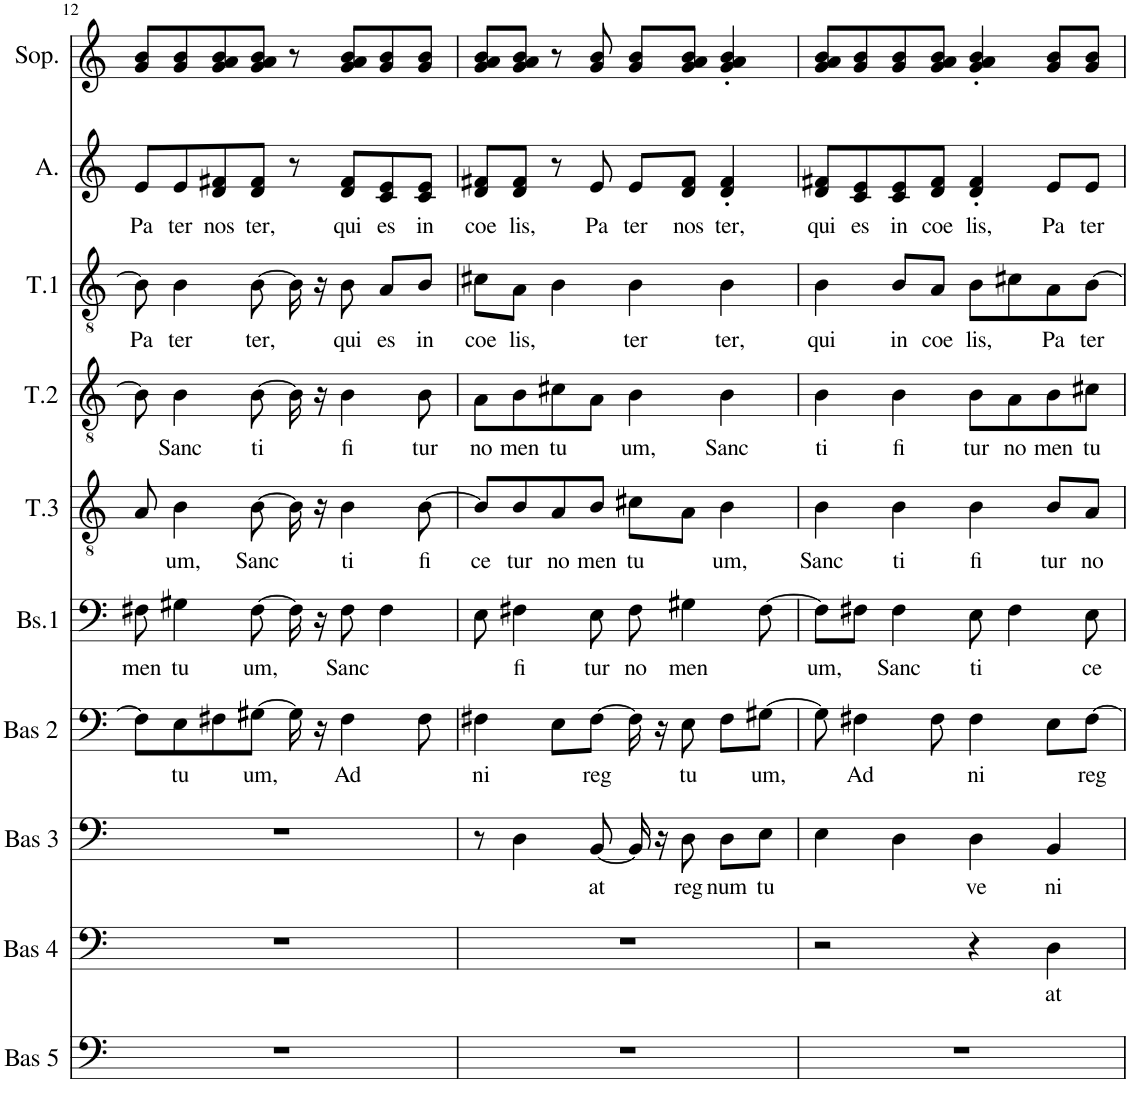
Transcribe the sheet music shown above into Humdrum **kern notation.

**kern	**kern	**text	**kern	**text	**kern	**text	**kern	**text	**kern	**text	**kern	**text	**kern	**text	**kern	**text	**kern
*part10	*part9	*part9	*part8	*part8	*part7	*part7	*part6	*part6	*part5	*part5	*part4	*part4	*part3	*part3	*part2	*part2	*part1
*staff10	*staff9	*staff9	*staff8	*staff8	*staff7	*staff7	*staff6	*staff6	*staff5	*staff5	*staff4	*staff4	*staff3	*staff3	*staff2	*staff2	*staff1
*I"Bas 5	*I"Bas 4	*	*I"Bas 3	*	*I"Bas 2	*	*I"Bas 1	*	*I"Tenor 3	*	*I"Tenor 2	*	*I"Tenor 1	*	*I"Alt	*	*I"Sopraan
*I'Bas 5	*I'Bas 4	*	*I'Bas 3	*	*I'Bas 2	*	*I'Bs.1	*	*I'T.3	*	*I'T.2	*	*I'T.1	*	*I'A.	*	*I'Sop.
!!LO:PB:g=z
*clefF4	*clefF4	*	*clefF4	*	*clefF4	*	*clefF4	*	*clefGv2	*	*clefGv2	*	*clefGv2	*	*clefG2	*	*clefG2
*k[]	*k[]	*	*k[]	*	*k[]	*	*k[]	*	*k[]	*	*k[]	*	*k[]	*	*k[]	*	*k[]
*M4/4	*M4/4	*	*M4/4	*	*M4/4	*	*M4/4	*	*M4/4	*	*M4/4	*	*M4/4	*	*M4/4	*	*M4/4
=12	=12	=12	=12	=12	=12	=12	=12	=12	=12	=12	=12	=12	=12	=12	=12	=12	=12
!	!	!	!	!	!	!	!	!LO:LY:b	!	!	!	!	!	!LO:LY:b	!	!LO:LY:b	!
1r	1r	.	1r	.	8F#\L]	.	8F#X\	men	8A/	.	8B\]	.	8B\]	Pa	8e/L	Pa	8g/ 8b/L
!	!	!	!	!	!	!LO:LY:b	!	!LO:LY:b	!	!LO:LY:b	!	!LO:LY:b	!	!LO:LY:b	!	!LO:LY:b	!
.	.	.	.	.	8E\	tu	4G#X\	tu	4B\	um,	4B\	Sanc	4B\	ter	8e/	ter	8g/ 8b/
!	!	!	!	!	!	!	!	!	!	!	!	!	!	!	!	!LO:LY:b	!
.	.	.	.	.	8F#X\	.	.	.	.	.	.	.	.	.	8d/ 8f#X/	nos	8g/ 8a/ 8b/
!	!	!	!	!	!	!LO:LY:b	!	!LO:LY:b	!	!LO:LY:b	!	!LO:LY:b	!	!LO:LY:b	!	!LO:LY:b	!
.	.	.	.	.	[8G#X\J	um,	[8F#\	um,	[8B\	Sanc	[8B\	ti	[8B\	ter,	8d/ 8f#/J	ter,	8g/ 8a/ 8b/J
.	.	.	.	.	16G#\]	.	16F#\]	.	16B\]	.	16B\]	.	16B\]	.	8r	.	8r
.	.	.	.	.	16r	.	16r	.	16r	.	16r	.	16r	.	.	.	.
!	!	!	!	!	!	!LO:LY:b	!	!LO:LY:b	!	!LO:LY:b	!	!LO:LY:b	!	!LO:LY:b	!	!LO:LY:b	!
.	.	.	.	.	4F#\	Ad	8F#\	Sanc	4B\	ti	4B\	fi	8B\	qui	8d/ 8f#/L	qui	8g/ 8a/ 8b/L
!	!	!	!	!	!	!	!	!	!	!	!	!	!	!LO:LY:b	!	!LO:LY:b	!
.	.	.	.	.	.	.	4F#\	.	.	.	.	.	8A/L	es	8c/ 8e/	es	8g/ 8b/
!	!	!	!	!	!	!	!	!	!	!LO:LY:b	!	!LO:LY:b	!	!LO:LY:b	!	!LO:LY:b	!
.	.	.	.	.	8F#\	.	.	.	[8B\	fi	8B\	tur	8B/J	in	8c/ 8e/J	in	8g/ 8b/J
=13	=13	=13	=13	=13	=13	=13	=13	=13	=13	=13	=13	=13	=13	=13	=13	=13	=13
!	!	!	!	!	!	!LO:LY:b	!	!	!	!LO:LY:b	!	!LO:LY:b	!	!LO:LY:b	!	!LO:LY:b	!
1r	1r	.	8r	.	4F#X\	ni	8E\	.	8B/L]	ce	8A\L	no	8c#X\L	coe	8d/ 8f#X/L	coe	8g/ 8a/ 8b/L
!	!	!	!	!	!	!	!	!LO:LY:b	!	!LO:LY:b	!	!LO:LY:b	!	!LO:LY:b	!	!LO:LY:b	!
.	.	.	4D\	.	.	.	4F#X\	fi	8B/	tur	8B\	men	8A\J	lis,	8d/ 8f#/J	lis,	8g/ 8a/ 8b/J
!	!	!	!	!	!	!	!	!	!	!LO:LY:b	!	!LO:LY:b	!	!	!	!	!
.	.	.	.	.	8E\L	.	.	.	8A/	no	8c#X\	tu	4B\	.	8r	.	8r
!	!	!	!	!LO:LY:b	!	!LO:LY:b	!	!LO:LY:b	!	!LO:LY:b	!	!	!	!	!	!LO:LY:b	!
.	.	.	[8BB/	at	[8F#\J	reg	8E\	tur	8B/J	men	8A\J	.	.	.	8e/	Pa	8g/ 8b/
!	!	!	!	!	!	!	!	!LO:LY:b	!	!LO:LY:b	!	!LO:LY:b	!	!LO:LY:b	!	!LO:LY:b	!
.	.	.	16BB/]	.	16F#\]	.	8F#\	no	8c#X\L	tu	4B\	um,	4B\	ter	8e/L	ter	8g/ 8b/L
.	.	.	16r	.	16r	.	.	.	.	.	.	.	.	.	.	.	.
!	!	!	!	!LO:LY:b	!	!LO:LY:b	!	!LO:LY:b	!	!	!	!	!	!	!	!LO:LY:b	!
.	.	.	8D\	reg	8E\	tu	4G#X\	men	8A\J	.	.	.	.	.	8d/ 8f#/J	nos	8g/ 8a/ 8b/J
!	!	!	!	!LO:LY:b	!	!	!	!	!	!LO:LY:b	!	!LO:LY:b	!	!LO:LY:b	!	!LO:LY:b	!
.	.	.	8D\L	num	8F#\L	.	.	.	4B\	um,	4B\	Sanc	4B\	ter,	4d/' 4f#/'	ter,	4g/' 4a/' 4b/'
!	!	!	!	!LO:LY:b	!	!LO:LY:b	!	!	!	!	!	!	!	!	!	!	!
.	.	.	8E\J	tu	[8G#X\J	um,	[8F#\	.	.	.	.	.	.	.	.	.	.
=14	=14	=14	=14	=14	=14	=14	=14	=14	=14	=14	=14	=14	=14	=14	=14	=14	=14
!	!	!	!	!	!	!	!	!LO:LY:b	!	!LO:LY:b	!	!LO:LY:b	!	!LO:LY:b	!	!LO:LY:b	!
1r	2r	.	4E\	.	8G#\]	.	8F#\L]	um,	4B\	Sanc	4B\	ti	4B\	qui	8d/ 8f#X/L	qui	8g/ 8a/ 8b/L
!	!	!	!	!	!	!LO:LY:b	!	!	!	!	!	!	!	!	!	!LO:LY:b	!
.	.	.	.	.	4F#X\	Ad	8F#X\J	.	.	.	.	.	.	.	8c/ 8e/	es	8g/ 8b/
!	!	!	!	!	!	!	!	!LO:LY:b	!	!LO:LY:b	!	!LO:LY:b	!	!LO:LY:b	!	!LO:LY:b	!
.	.	.	4D\	.	.	.	4F#\	Sanc	4B\	ti	4B\	fi	8B/L	in	8c/ 8e/	in	8g/ 8b/
!	!	!	!	!	!	!	!	!	!	!	!	!	!	!LO:LY:b	!	!LO:LY:b	!
.	.	.	.	.	8F#\	.	.	.	.	.	.	.	8A/J	coe	8d/ 8f#/J	coe	8g/ 8a/ 8b/J
!	!	!	!	!LO:LY:b	!	!LO:LY:b	!	!LO:LY:b	!	!LO:LY:b	!	!LO:LY:b	!	!LO:LY:b	!	!LO:LY:b	!
.	4r	.	4D\	ve	4F#\	ni	8E\	ti	4B\	fi	8B\L	tur	8B\L	lis,	4d/' 4f#/'	lis,	4g/' 4a/' 4b/'
!	!	!	!	!	!	!	!	!	!	!	!	!LO:LY:b	!	!	!	!	!
.	.	.	.	.	.	.	4F#\	.	.	.	8A\	no	8c#X\	.	.	.	.
!	!	!LO:LY:b	!	!LO:LY:b	!	!	!	!	!	!LO:LY:b	!	!LO:LY:b	!	!LO:LY:b	!	!LO:LY:b	!
.	4D\	at	4BB/	ni	8E\L	.	.	.	8B/L	tur	8B\	men	8A\	Pa	8e/L	Pa	8g/ 8b/L
!	!	!	!	!	!	!LO:LY:b	!	!LO:LY:b	!	!LO:LY:b	!	!LO:LY:b	!	!LO:LY:b	!	!LO:LY:b	!
.	.	.	.	.	[8F#\J	reg	8E\	ce	8A/J	no	8c#X\J	tu	[8B\J	ter	8e/J	ter	8g/ 8b/J
=	=	=	=	=	=	=	=	=	=	=	=	=	=	=	=	=	=
*-	*-	*-	*-	*-	*-	*-	*-	*-	*-	*-	*-	*-	*-	*-	*-	*-	*-
